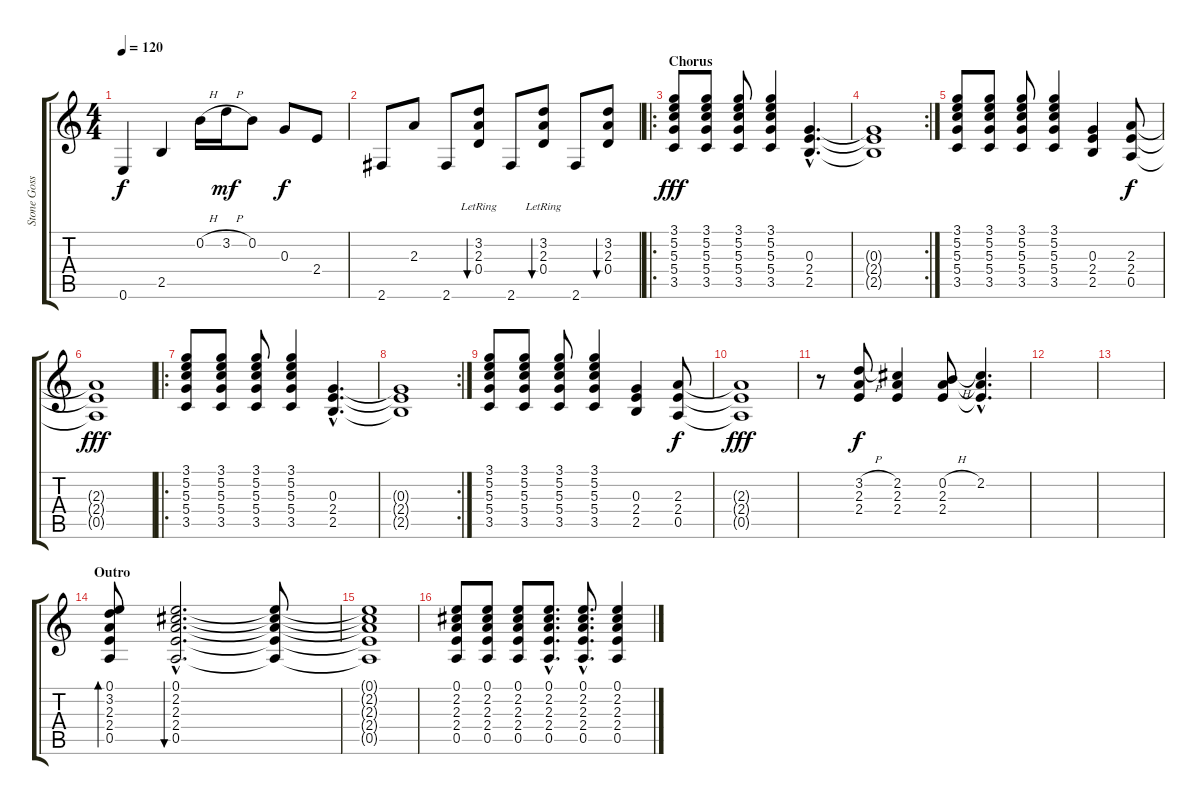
\track ("Stone Gossard" "Stone Goss") {instrument acousticguitarsteel}
\staff {score tabs}
\tuning (E4 B3 G3 D3 A2 E2) {hide}
\ts (4 4)
\tempo 120
\clef g2
\ks c
0.6.4{dy f} 2.5.4 0.2{h}.16 3.2{h}.16{dy mf} 0.2.8 0.3.8{dy f} 2.4.8 |
2.6.8 2.3.8 2.6.8 (3.2{lr} 2.3{lr} 0.4{lr}).8{bu 60} 2.6.8 (3.2{lr} 2.3{lr} 0.4{lr}).8{bu 60} 2.6.8 (3.2 2.3 0.4).8{bu 60} |
\ro
\section ("" "Chorus")
(3.1 5.2 5.3 5.4 3.5).8{dy fff} (3.1 5.2 5.3 5.4 3.5).8 (3.1 5.2 5.3 5.4 3.5).8 (3.1 5.2 5.3 5.4 3.5).4 (0.3 2.4{hac} 2.5{hac}).4{d} |
\rc 2
(0.3{t} 2.4{t} 2.5{t}).1 |
(3.1 5.2 5.3 5.4 3.5).8 (3.1 5.2 5.3 5.4 3.5).8 (3.1 5.2 5.3 5.4 3.5).8 (3.1 5.2 5.3 5.4 3.5).4 (0.3 2.4 2.5).4 (2.3 2.4 0.5).8{dy f} |
(2.3{t} 2.4{t} 0.5{t}).1{dy fff} |
\ro
(3.1 5.2 5.3 5.4 3.5).8 (3.1 5.2 5.3 5.4 3.5).8 (3.1 5.2 5.3 5.4 3.5).8 (3.1 5.2 5.3 5.4 3.5).4 (0.3 2.4{hac} 2.5{hac}).4{d} |
\rc 2
(0.3{t} 2.4{t} 2.5{t}).1 |
(3.1 5.2 5.3 5.4 3.5).8 (3.1 5.2 5.3 5.4 3.5).8 (3.1 5.2 5.3 5.4 3.5).8 (3.1 5.2 5.3 5.4 3.5).4 (0.3 2.4 2.5).4 (2.3 2.4 0.5).8{dy f} |
(2.3{t} 2.4{t} 0.5{t}).1{dy fff} |
r.8 (3.2{h} 2.3 2.4).8{dy f} (2.2 2.3 2.4).4 (0.2{h} 2.3 2.4).8 (2.2{hac} 2.3{hac t} 2.4{hac t}).4{d} |
|
|
\section ("" "Outro")
(0.1 3.2 2.3 2.4 0.5).8{bd 240} (0.1{hac} 2.2{hac} 2.3{hac} 2.4{hac} 0.5{hac}).2{d bu 240} (0.1{t} 2.2{t} 2.3{t} 2.4{t} 0.5{t}).8 |
(0.1{t} 2.2{t} 2.3{t} 2.4{t} 0.5{t}).1 |
(0.1 2.2 2.3 2.4 0.5).8 (0.1 2.2 2.3 2.4 0.5).8 (0.1 2.2 2.3 2.4 0.5).8 (0.1{hac} 2.2{hac} 2.3{hac} 2.4{hac} 0.5{hac}).8{d} (0.1{hac} 2.2{hac} 2.3{hac} 2.4{hac} 0.5{hac}).8{d} (0.1 2.2 2.3 2.4 0.5).4
